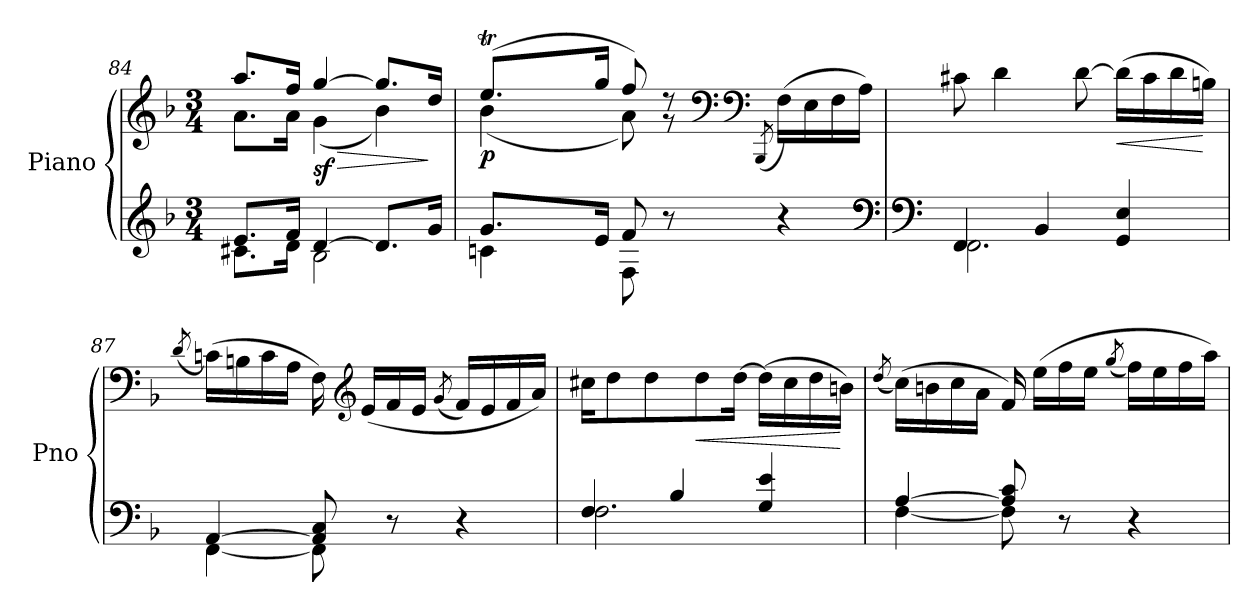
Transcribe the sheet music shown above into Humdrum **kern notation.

**kern	**kern	**dynam
*part1	*part1	*part1
*staff2	*staff1	*staff1/2
*I"Piano	*	*
*I'Pno	*	*
*clefG2	*clefG2	*
*k[b-]	*k[b-]	*
*F:	*F:	*
*M3/4	*M3/4	*
=84	=84	=84
*^	*^	*
8.e/L	8.c#X\L	8.aa/L	8.a\L	.
16f/Jk	16d\Jk	16ff/Jk	16a\Jk	.
!	!	!	!	!LO:HP:b
!	!	!	!	!LO:DY:n=1:b
[4d/	2B-\	[4gg/	(4g\	> sf
8.d/L]	.	8.gg/L]	4b-\)	.
16g/Jk	.	16dd/Jk	.	]
=85	=85	=85	=85	=85
*	*	*	*^	*
!	!	!	!	!	!LO:DY:b
8.g/L	4cn\	(8.eet/L	(4b-\	16ryy	p
.	.	.	.	32ffyy	.
.	.	.	.	32eeyy	.
.	.	.	.	32ddyy	.
.	.	.	.	32eeyy	.
16e/Jk	.	16gg/Jk	.	2ryy	.
8f/	8F\	8ff/)	8a\)	.	.
8r	4.ryy	8r	8r	.	.
.	.	(8qG/	.	.	.
*	*	*clefF4	*	*	*
4r	.	(16F\LL)	4ryy	.	.
.	.	16E\	.	.	.
.	.	16F\	.	.	.
.	.	16A\JJ)	.	16ryy	.
*	*	*v	*v	*v	*
*clefF4	*	*	*
!!LO:LB:g=z
=86	=86	=86	=86
*clefF4	*	*	*
4FF/	2.FF\	8c#X\	.
.	.	4d\	.
4BB-/	.	.	.
.	.	[8d\	.
!	!	!	!LO:HP:b
4GG/ 4E/	.	(16d\LL]	<
.	.	16c#\	.
.	.	16d\	.
.	.	16Bn\JJ)	[
=87	=87	=87	=87
.	.	(8qd/	.
[4AA/	[4FF\	(16cn\LL)	.
.	.	16Bn\	.
.	.	16c\	.
.	.	16A\JJ	.
8AA/] 8C/	8FF\]	16F\)	.
*	*	*clefG2	*
.	.	(16e/LL	.
8r	4.ryy	16f/	.
.	.	16e/JJ	.
.	.	(8qg/	.
4r	.	16f/LL)	.
.	.	16e/	.
.	.	16f/	.
.	.	16a/JJ)	.
=88	=88	=88	=88
4F/	2.F\	16cc#X\KL	.
.	.	8dd\	.
.	.	8dd\	.
4B-/	.	.	.
!	!	!	!LO:HP:b
.	.	8dd\	<
.	.	[16dd\Jk	.
4G/ 4e/	.	(16dd\LL]	.
.	.	16cc#\	.
.	.	16dd\	.
.	.	16bn\JJ)	[
!!LO:LB:g=z
=89	=89	=89	=89
.	.	(8qdd/	.
[4A/	[4F\	(16cc\LL)	.
.	.	16bn\	.
.	.	16cc\	.
.	.	16a\JJ	.
8A/] 8c/	8F\]	16f/)	.
.	.	(16ee\LL	.
8r	4.ryy	16ff\	.
.	.	16ee\JJ	.
.	.	(8qgg/	.
4r	.	16ff\LL)	.
.	.	16ee\	.
.	.	16ff\	.
.	.	16aa\JJ)	.
*v	*v	*	*
=	=	=
*-	*-	*-
